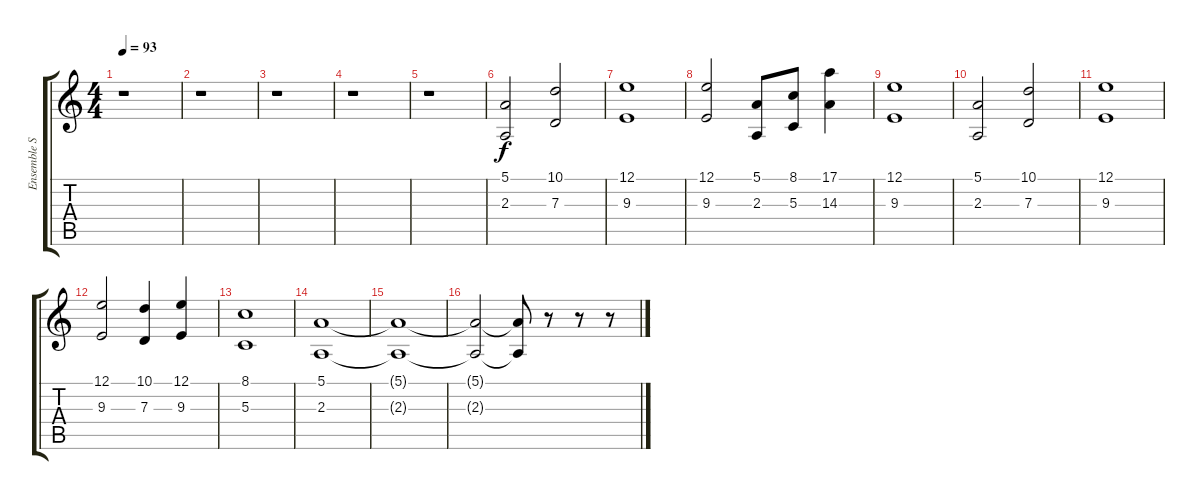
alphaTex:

\track ("Ensemble Strings" "Ensemble S") {instrument stringensemble1}
\staff {score tabs}
\tuning (E4 B3 G3 D3 A2 D2) {hide}
\ts (4 4)
\tempo 93
\clef g2
\ks c
r.1{dy f} |
r.1 |
r.1 |
r.1 |
r.1 |
(5.1 2.3).2 (10.1 7.3).2 |
(12.1 9.3).1 |
(12.1 9.3).2 (5.1 2.3).8 (8.1 5.3).8 (17.1 14.3).4 |
(12.1 9.3).1 |
(5.1 2.3).2 (10.1 7.3).2 |
(12.1 9.3).1 |
(12.1 9.3).2 (10.1 7.3).4 (12.1 9.3).4 |
(8.1 5.3).1 |
(5.1 2.3).1 |
(5.1{t} 2.3{t}).1 |
(5.1{t} 2.3{t}).2 (5.1{t} 2.3{t}).8 r.8 r.8 r.8
